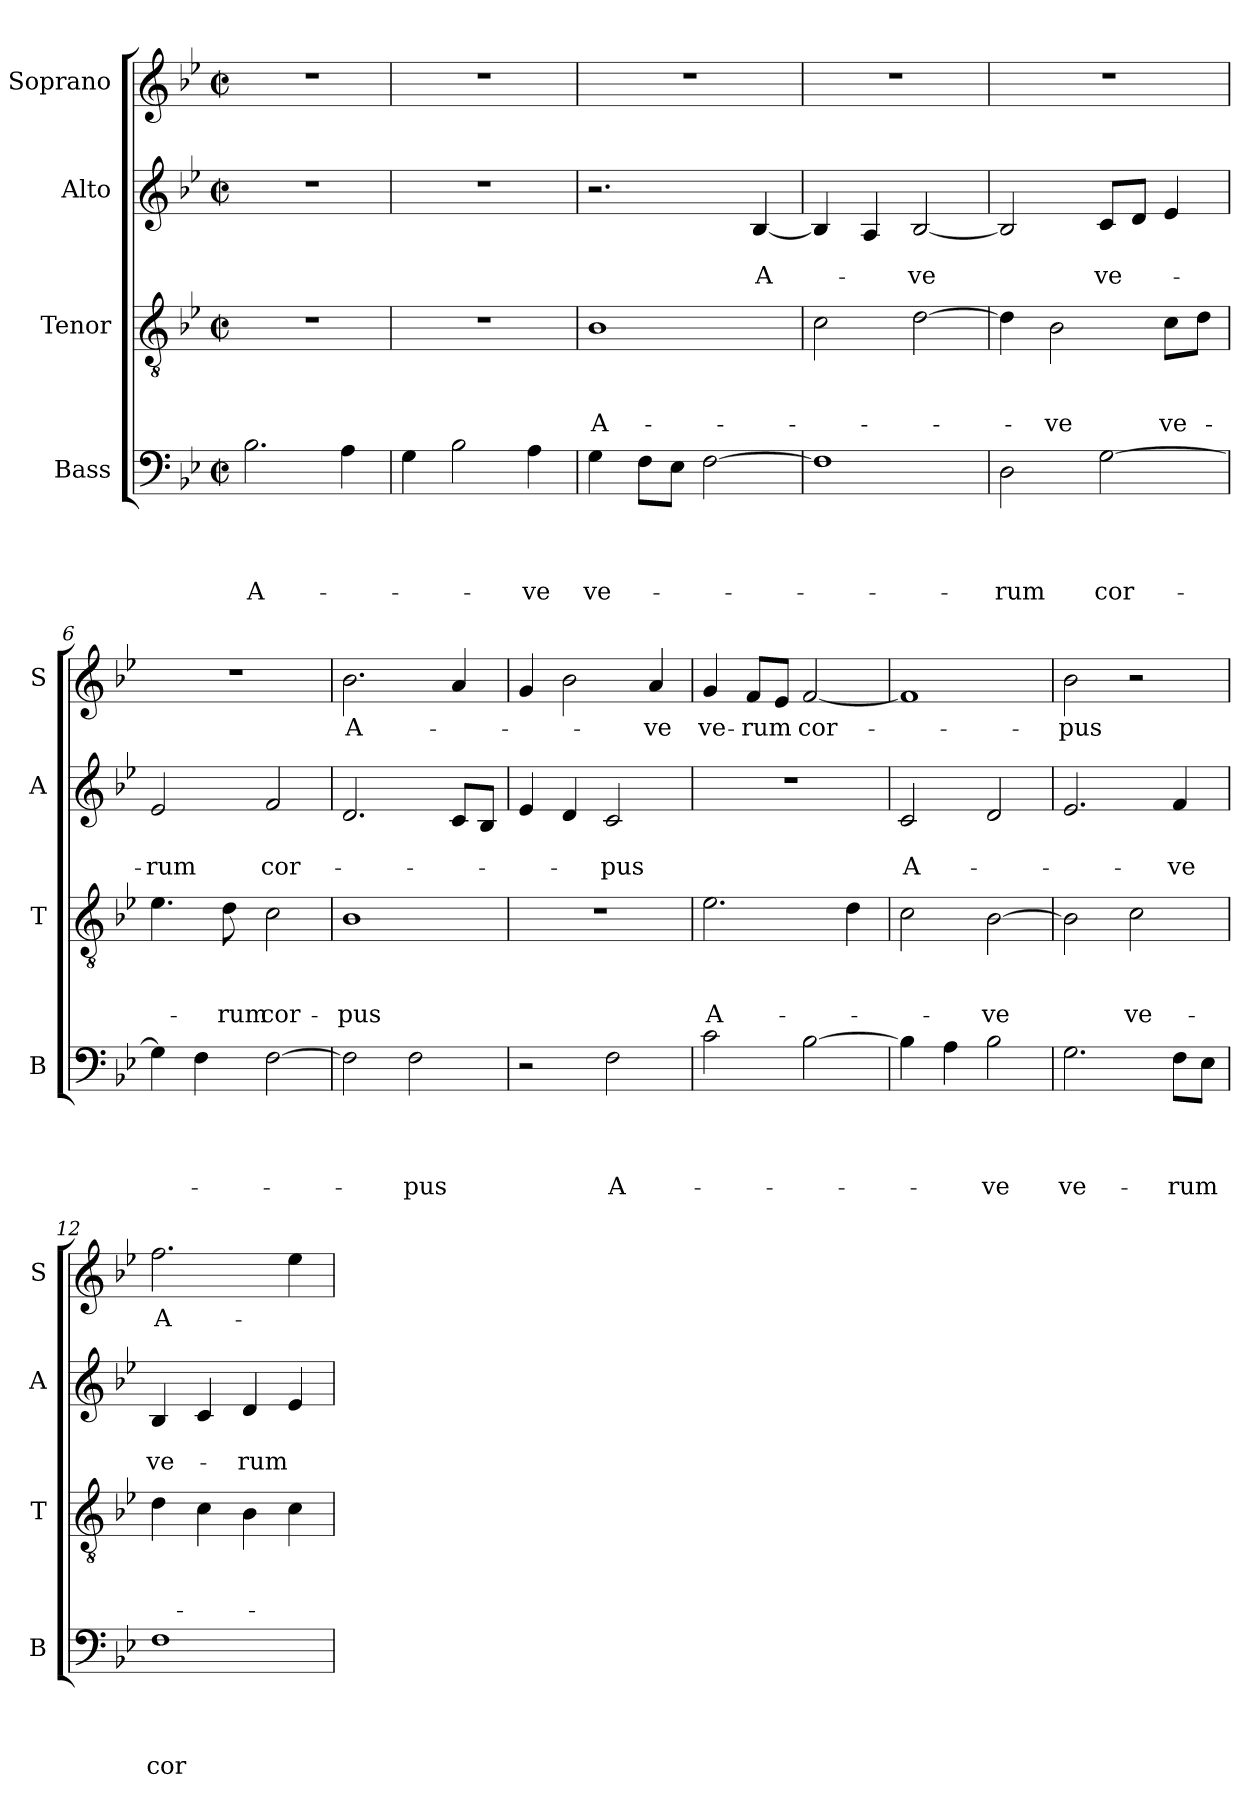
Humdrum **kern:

**kern	**text	**text	**text	**text	**kern	**text	**text	**text	**kern	**text	**text	**kern	**text
*part4	*part4	*part4	*part4	*part4	*part3	*part3	*part3	*part3	*part2	*part2	*part2	*part1	*part1
*staff4	*staff4	*staff4	*staff4	*staff4	*staff3	*staff3	*staff3	*staff3	*staff2	*staff2	*staff2	*staff1	*staff1
*I"Bass	*	*	*	*	*I"Tenor	*	*	*	*I"Alto	*	*	*I"Soprano	*
*I'B	*	*	*	*	*I'T	*	*	*	*I'A	*	*	*I'S	*
*clefF4	*	*	*	*	*clefGv2	*	*	*	*clefG2	*	*	*clefG2	*
*k[b-e-]	*	*	*	*	*k[b-e-]	*	*	*	*k[b-e-]	*	*	*k[b-e-]	*
*B-:	*	*	*	*	*B-:	*	*	*	*B-:	*	*	*B-:	*
*M2/2	*	*	*	*	*M2/2	*	*	*	*M2/2	*	*	*M2/2	*
*met(c|)	*	*	*	*	*met(c|)	*	*	*	*met(c|)	*	*	*met(c|)	*
=1	=1	=1	=1	=1	=1	=1	=1	=1	=1	=1	=1	=1	=1
!	!	!	!	!LO:LY:b	!	!	!	!	!	!	!	!	!
2.B-\	.	.	.	A-	1r	.	.	.	1r	.	.	1r	.
4A\	.	.	.	.	.	.	.	.	.	.	.	.	.
=2	=2	=2	=2	=2	=2	=2	=2	=2	=2	=2	=2	=2	=2
4G\	.	.	.	.	1r	.	.	.	1r	.	.	1r	.
2B-\	.	.	.	.	.	.	.	.	.	.	.	.	.
!	!	!	!	!LO:LY:b	!	!	!	!	!	!	!	!	!
4A\	.	.	.	-ve	.	.	.	.	.	.	.	.	.
=3	=3	=3	=3	=3	=3	=3	=3	=3	=3	=3	=3	=3	=3
!	!	!	!	!LO:LY:b	!	!	!	!LO:LY:b	!	!	!	!	!
4G\	.	.	.	ve-	1B-	.	.	A-	2.r	.	.	1r	.
8F\L	.	.	.	.	.	.	.	.	.	.	.	.	.
8E-\J	.	.	.	.	.	.	.	.	.	.	.	.	.
[>2F\	.	.	.	.	.	.	.	.	.	.	.	.	.
!	!	!	!	!	!	!	!	!	!	!	!LO:LY:b	!	!
.	.	.	.	.	.	.	.	.	[<4B-/	.	A-	.	.
=4	=4	=4	=4	=4	=4	=4	=4	=4	=4	=4	=4	=4	=4
1F]	.	.	.	.	2c\	.	.	.	4B-/]	.	.	1r	.
.	.	.	.	.	.	.	.	.	4A/	.	.	.	.
!	!	!	!	!	!	!	!	!	!	!	!LO:LY:b	!	!
.	.	.	.	.	[>2d\	.	.	.	[<2B-/	.	-ve	.	.
=5	=5	=5	=5	=5	=5	=5	=5	=5	=5	=5	=5	=5	=5
!	!	!	!	!LO:LY:b	!	!	!	!	!	!	!	!	!
2D\	.	.	.	-rum	4d\]	.	.	.	2B-/]	.	.	1r	.
!	!	!	!	!	!	!	!	!LO:LY:b	!	!	!	!	!
.	.	.	.	.	2B-\	.	.	-ve	.	.	.	.	.
!	!	!	!	!LO:LY:b	!	!	!	!	!	!	!LO:LY:b	!	!
[>2G\	.	.	.	cor-	.	.	.	.	8c/L	.	ve-	.	.
.	.	.	.	.	.	.	.	.	8d/J	.	.	.	.
!	!	!	!	!	!	!	!	!LO:LY:b	!	!	!	!	!
.	.	.	.	.	8c\L	.	.	ve-	4e-/	.	.	.	.
.	.	.	.	.	8d\J	.	.	.	.	.	.	.	.
=6	=6	=6	=6	=6	=6	=6	=6	=6	=6	=6	=6	=6	=6
!	!	!	!	!	!	!	!	!	!	!	!LO:LY:b	!	!
4G\]	.	.	.	.	4.e-\	.	.	.	2e-/	.	-rum	1r	.
4F\	.	.	.	.	.	.	.	.	.	.	.	.	.
!	!	!	!	!	!	!	!	!LO:LY:b	!	!	!	!	!
.	.	.	.	.	8d\	.	.	-rum	.	.	.	.	.
!	!	!	!	!	!	!	!	!LO:LY:b	!	!	!LO:LY:b	!	!
[>2F\	.	.	.	.	2c\	.	.	cor-	2f/	.	cor-	.	.
=7	=7	=7	=7	=7	=7	=7	=7	=7	=7	=7	=7	=7	=7
!	!	!	!	!	!	!	!	!LO:LY:b	!	!	!	!	!LO:LY:b
2F\]	.	.	.	.	1B-	.	.	-pus	2.d/	.	.	2.b-\	A-
!	!	!	!	!LO:LY:b	!	!	!	!	!	!	!	!	!
2F\	.	.	.	-pus	.	.	.	.	.	.	.	.	.
.	.	.	.	.	.	.	.	.	8c/L	.	.	4a/	.
.	.	.	.	.	.	.	.	.	8B-/J	.	.	.	.
=8	=8	=8	=8	=8	=8	=8	=8	=8	=8	=8	=8	=8	=8
2r	.	.	.	.	1r	.	.	.	4e-/	.	.	4g/	.
.	.	.	.	.	.	.	.	.	4d/	.	.	2b-\	.
!	!	!	!	!LO:LY:b	!	!	!	!	!	!	!LO:LY:b	!	!
2F\	.	.	.	A-	.	.	.	.	2c/	.	-pus	.	.
!	!	!	!	!	!	!	!	!	!	!	!	!	!LO:LY:b
.	.	.	.	.	.	.	.	.	.	.	.	4a/	-ve
!!LO:LB:g=z
=9	=9	=9	=9	=9	=9	=9	=9	=9	=9	=9	=9	=9	=9
!	!	!	!	!	!	!	!	!LO:LY:b	!	!	!	!	!LO:LY:b
2c\	.	.	.	.	2.e-\	.	.	A-	1r	.	.	4g/	ve-
!	!	!	!	!	!	!	!	!	!	!	!	!	!LO:LY:b
.	.	.	.	.	.	.	.	.	.	.	.	8f/L	-rum
.	.	.	.	.	.	.	.	.	.	.	.	8e-/J	.
!	!	!	!	!	!	!	!	!	!	!	!	!	!LO:LY:b
[>2B-\	.	.	.	.	.	.	.	.	.	.	.	[<2f/	cor-
.	.	.	.	.	4d\	.	.	.	.	.	.	.	.
=10	=10	=10	=10	=10	=10	=10	=10	=10	=10	=10	=10	=10	=10
!	!	!	!	!	!	!	!	!	!	!	!LO:LY:b	!	!
4B-\]	.	.	.	.	2c\	.	.	.	2c/	.	A-	1f]	.
4A\	.	.	.	.	.	.	.	.	.	.	.	.	.
!	!	!	!	!LO:LY:b	!	!	!	!LO:LY:b	!	!	!	!	!
2B-\	.	.	.	-ve	[>2B-\	.	.	-ve	2d/	.	.	.	.
=11	=11	=11	=11	=11	=11	=11	=11	=11	=11	=11	=11	=11	=11
!	!	!	!	!LO:LY:b	!	!	!	!	!	!	!	!	!LO:LY:b
2.G\	.	.	.	ve-	2B-\]	.	.	.	2.e-/	.	.	2b-\	-pus
!	!	!	!	!	!	!	!	!LO:LY:b	!	!	!	!	!
.	.	.	.	.	2c\	.	.	ve-	.	.	.	2r	.
!	!	!	!	!LO:LY:b	!	!	!	!	!	!	!LO:LY:b	!	!
8F\L	.	.	.	-rum	.	.	.	.	4f/	.	-ve	.	.
8E-\J	.	.	.	.	.	.	.	.	.	.	.	.	.
=12	=12	=12	=12	=12	=12	=12	=12	=12	=12	=12	=12	=12	=12
!	!	!	!	!LO:LY:b	!	!	!	!	!	!	!LO:LY:b	!	!LO:LY:b
1F	.	.	.	cor-	4d\	.	.	.	4B-/	.	ve-	2.ff\	A-
.	.	.	.	.	4c\	.	.	.	4c/	.	.	.	.
!	!	!	!	!	!	!	!	!	!	!	!LO:LY:b	!	!
.	.	.	.	.	4B-\	.	.	.	4d/	.	-rum	.	.
.	.	.	.	.	4c\	.	.	.	4e-/	.	.	4ee-\	.
=	=	=	=	=	=	=	=	=	=	=	=	=	=
*-	*-	*-	*-	*-	*-	*-	*-	*-	*-	*-	*-	*-	*-
